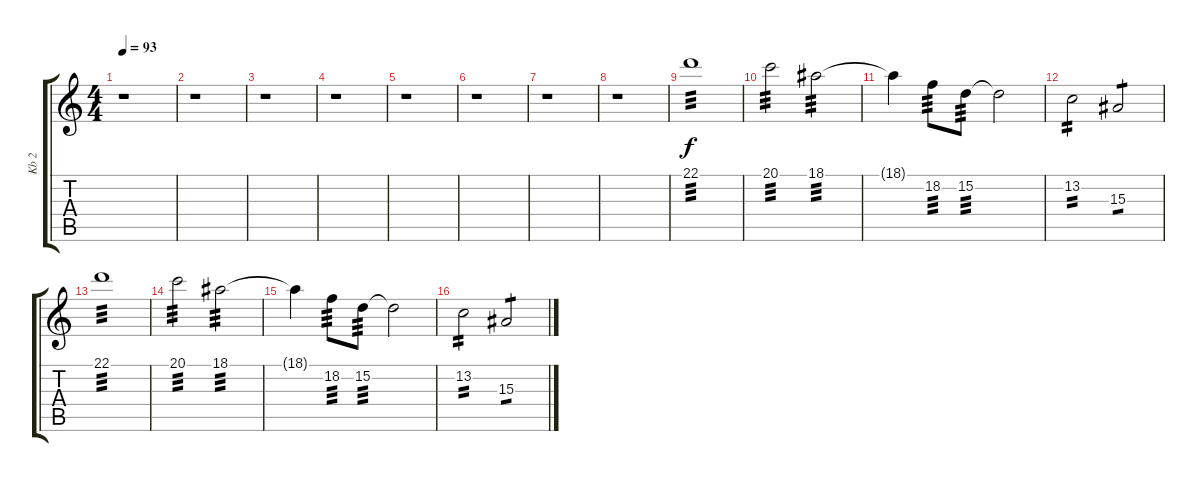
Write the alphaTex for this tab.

\track ("Kb 2" "Kb 2") {instrument marimba}
\staff {score tabs}
\tuning (E4 B3 G3 D3 A2 E2) {hide}
\ts (4 4)
\tempo 93
\clef g2
\ks c
r.1{dy f} |
r.1 |
r.1 |
r.1 |
r.1 |
r.1 |
r.1 |
r.1 |
22.1.1{tp 3} |
20.1.2{tp 3} 18.1.2{tp 3} |
18.1{t}.4 18.2.8{tp 3} 15.2.8{tp 3} 15.2{t}.2 |
13.2.2{tp 2} 15.3.2{tp 1} |
22.1.1{tp 3} |
20.1.2{tp 3} 18.1.2{tp 3} |
18.1{t}.4 18.2.8{tp 3} 15.2.8{tp 3} 15.2{t}.2 |
13.2.2{tp 2} 15.3.2{tp 1}
